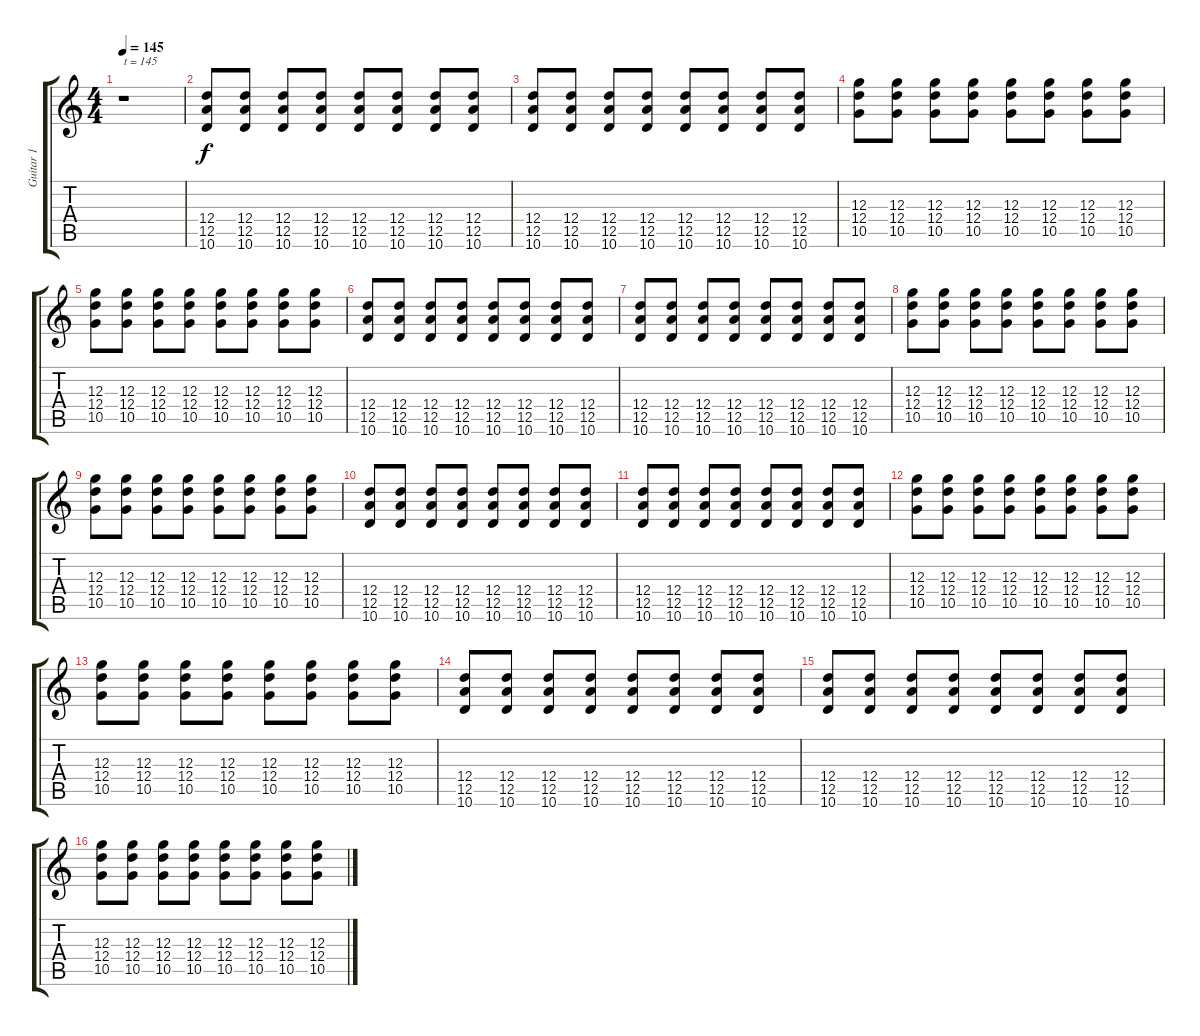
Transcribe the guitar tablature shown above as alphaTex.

\track ("Guitar 1" "Guitar 1") {instrument overdrivenguitar}
\staff {score tabs}
\tuning (E4 B3 G3 D3 A2 E2) {hide}
\ts (4 4)
\tempo 145
\clef g2
\ks c
r.1{txt "t = 145" dy f instrument overdrivenguitar} |
(12.4 12.5 10.6).8 (12.4 12.5 10.6).8 (12.4 12.5 10.6).8 (12.4 12.5 10.6).8 (12.4 12.5 10.6).8 (12.4 12.5 10.6).8 (12.4 12.5 10.6).8 (12.4 12.5 10.6).8 |
(12.4 12.5 10.6).8 (12.4 12.5 10.6).8 (12.4 12.5 10.6).8 (12.4 12.5 10.6).8 (12.4 12.5 10.6).8 (12.4 12.5 10.6).8 (12.4 12.5 10.6).8 (12.4 12.5 10.6).8 |
(12.3 12.4 10.5).8 (12.3 12.4 10.5).8 (12.3 12.4 10.5).8 (12.3 12.4 10.5).8 (12.3 12.4 10.5).8 (12.3 12.4 10.5).8 (12.3 12.4 10.5).8 (12.3 12.4 10.5).8 |
(12.3 12.4 10.5).8 (12.3 12.4 10.5).8 (12.3 12.4 10.5).8 (12.3 12.4 10.5).8 (12.3 12.4 10.5).8 (12.3 12.4 10.5).8 (12.3 12.4 10.5).8 (12.3 12.4 10.5).8 |
(12.4 12.5 10.6).8 (12.4 12.5 10.6).8 (12.4 12.5 10.6).8 (12.4 12.5 10.6).8 (12.4 12.5 10.6).8 (12.4 12.5 10.6).8 (12.4 12.5 10.6).8 (12.4 12.5 10.6).8 |
(12.4 12.5 10.6).8 (12.4 12.5 10.6).8 (12.4 12.5 10.6).8 (12.4 12.5 10.6).8 (12.4 12.5 10.6).8 (12.4 12.5 10.6).8 (12.4 12.5 10.6).8 (12.4 12.5 10.6).8 |
(12.3 12.4 10.5).8 (12.3 12.4 10.5).8 (12.3 12.4 10.5).8 (12.3 12.4 10.5).8 (12.3 12.4 10.5).8 (12.3 12.4 10.5).8 (12.3 12.4 10.5).8 (12.3 12.4 10.5).8 |
(12.3 12.4 10.5).8 (12.3 12.4 10.5).8 (12.3 12.4 10.5).8 (12.3 12.4 10.5).8 (12.3 12.4 10.5).8 (12.3 12.4 10.5).8 (12.3 12.4 10.5).8 (12.3 12.4 10.5).8 |
(12.4 12.5 10.6).8 (12.4 12.5 10.6).8 (12.4 12.5 10.6).8 (12.4 12.5 10.6).8 (12.4 12.5 10.6).8 (12.4 12.5 10.6).8 (12.4 12.5 10.6).8 (12.4 12.5 10.6).8 |
(12.4 12.5 10.6).8 (12.4 12.5 10.6).8 (12.4 12.5 10.6).8 (12.4 12.5 10.6).8 (12.4 12.5 10.6).8 (12.4 12.5 10.6).8 (12.4 12.5 10.6).8 (12.4 12.5 10.6).8 |
(12.3 12.4 10.5).8 (12.3 12.4 10.5).8 (12.3 12.4 10.5).8 (12.3 12.4 10.5).8 (12.3 12.4 10.5).8 (12.3 12.4 10.5).8 (12.3 12.4 10.5).8 (12.3 12.4 10.5).8 |
(12.3 12.4 10.5).8 (12.3 12.4 10.5).8 (12.3 12.4 10.5).8 (12.3 12.4 10.5).8 (12.3 12.4 10.5).8 (12.3 12.4 10.5).8 (12.3 12.4 10.5).8 (12.3 12.4 10.5).8 |
(12.4 12.5 10.6).8 (12.4 12.5 10.6).8 (12.4 12.5 10.6).8 (12.4 12.5 10.6).8 (12.4 12.5 10.6).8 (12.4 12.5 10.6).8 (12.4 12.5 10.6).8 (12.4 12.5 10.6).8 |
(12.4 12.5 10.6).8 (12.4 12.5 10.6).8 (12.4 12.5 10.6).8 (12.4 12.5 10.6).8 (12.4 12.5 10.6).8 (12.4 12.5 10.6).8 (12.4 12.5 10.6).8 (12.4 12.5 10.6).8 |
(12.3 12.4 10.5).8 (12.3 12.4 10.5).8 (12.3 12.4 10.5).8 (12.3 12.4 10.5).8 (12.3 12.4 10.5).8 (12.3 12.4 10.5).8 (12.3 12.4 10.5).8 (12.3 12.4 10.5).8
